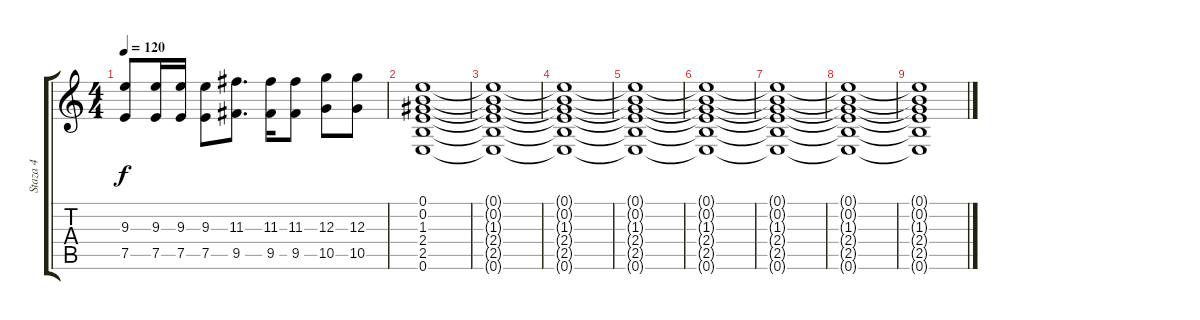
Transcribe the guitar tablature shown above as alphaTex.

\track ("Staza 4" "Staza 4") {instrument electricguitarjazz}
\staff {score tabs}
\tuning (E4 B3 G3 D3 A2 E2) {hide}
\ts (4 4)
\tempo 120
\clef g2
\ks c
(9.3 7.5).8{dy f} (9.3 7.5).16 (9.3 7.5).16 (9.3 7.5).8 (11.3 9.5).8{d} (11.3 9.5).16 (11.3 9.5).8 (12.3 10.5).8 (12.3 10.5).8 |
(0.1 0.2 1.3 2.4 2.5 0.6).1 |
(0.1{t} 0.2{t} 1.3{t} 2.4{t} 2.5{t} 0.6{t}).1 |
(0.1{t} 0.2{t} 1.3{t} 2.4{t} 2.5{t} 0.6{t}).1 |
(0.1{t} 0.2{t} 1.3{t} 2.4{t} 2.5{t} 0.6{t}).1 |
(0.1{t} 0.2{t} 1.3{t} 2.4{t} 2.5{t} 0.6{t}).1 |
(0.1{t} 0.2{t} 1.3{t} 2.4{t} 2.5{t} 0.6{t}).1 |
(0.1{t} 0.2{t} 1.3{t} 2.4{t} 2.5{t} 0.6{t}).1 |
(0.1{t} 0.2{t} 1.3{t} 2.4{t} 2.5{t} 0.6{t}).1
